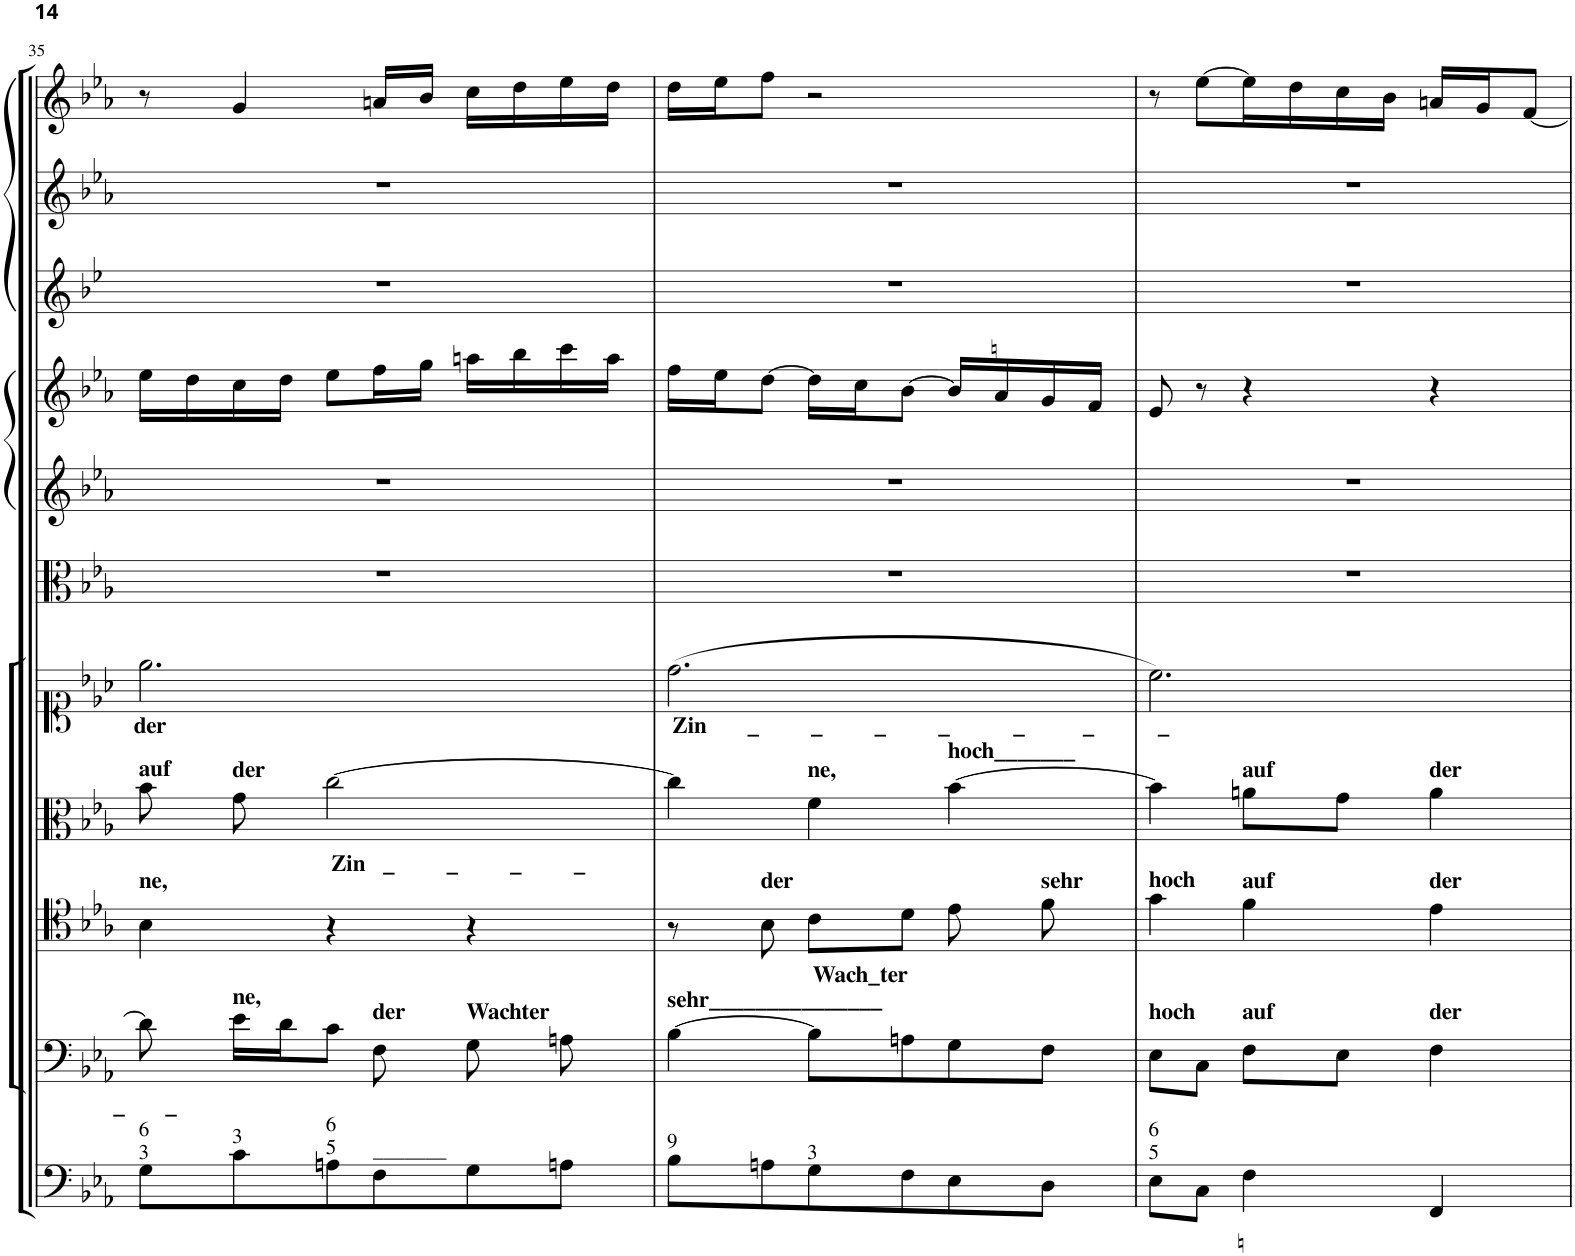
**kern	**kern	**kern	**kern	**kern	**kern	**kern	**kern	**kern	**kern	**kern
*part11	*part10	*part9	*part8	*part7	*part6	*part5	*part4	*part3	*part2	*part1
*staff11	*staff10	*staff9	*staff8	*staff7	*staff6	*staff5	*staff4	*staff3	*staff2	*staff1
*I"Continuo.	*I"Basso.	*I"Tenore.	*I"Alto.	*I"Soprano.	*I"Viola.	*I"Violino II	*I"Violino I	*I"Taille.	*I"Oboe II.	*I"Oboe I.
*	*	*	*	*	*	*	*	*	*I'Ob	*I'Ob
!!LO:PB:g=z
*clefF4	*clefF4	*clefC4	*clefC3	*clefC1	*clefC3	*clefG2	*clefG2	*clefG2	*clefG2	*clefG2
*	*	*	*	*	*	*	*	*Trd4c7	*	*
*k[b-e-a-]	*k[b-e-a-]	*k[b-e-a-]	*k[b-e-a-]	*k[b-e-a-]	*k[b-e-a-]	*k[b-e-a-]	*k[b-e-a-]	*k[b-e-]	*k[b-e-a-]	*k[b-e-a-]
*M3/4	*M3/4	*M3/4	*M3/4	*M3/4	*M3/4	*M3/4	*M3/4	*M3/4	*M3/4	*M3/4
=35	=35	=35	=35	=35	=35	=35	=35	=35	=35	=35
!	!	!	!	!LO:TX:b:B:t=der	!	!	!	!	!	!
!	!	!	!LO:TX:a:B:t=auf	!	!	!	!	!	!	!
!	!	!LO:TX:a:B:t=ne,	!	!	!	!	!	!	!	!
!	!LO:TX:b:B:t=_       _	!	!	!	!	!	!	!	!	!
!LO:TX:a:t=6	!	!	!	!	!	!	!	!	!	!
!LO:TX:a:t=3	!	!	!	!	!	!	!	!	!	!
8G\L	8d\]	4B-\	8b-\	2.ee-\	2.r	2.r	16ee-\LL	2.r	2.r	8r
.	.	.	.	.	.	.	16dd\	.	.	.
!	!	!	!LO:TX:a:B:t=der	!	!	!	!	!	!	!
!	!LO:TX:a:B:t=ne,	!	!	!	!	!	!	!	!	!
!LO:TX:a:t=3	!	!	!	!	!	!	!	!	!	!
8c\	16e-\LL	.	8g\	.	.	.	16cc\	.	.	4g/
.	16d\J	.	.	.	.	.	16dd\JJ	.	.	.
!	!	!	!LO:TX:b:B:t=Zin   _         _         _         _	!	!	!	!	!	!	!
!LO:TX:a:t=6	!	!	!	!	!	!	!	!	!	!
!LO:TX:a:t=5	!	!	!	!	!	!	!	!	!	!
8An\	8c\J	4r	[2cc\	.	.	.	8ee-\L	.	.	.
!	!LO:TX:a:B:t=der	!	!	!	!	!	!	!	!	!
!LO:TX:a:t=_______	!	!	!	!	!	!	!	!	!	!
8F\	8F\	.	.	.	.	.	16ff\L	.	.	16an/LL
.	.	.	.	.	.	.	16gg\JJ	.	.	16b-/JJ
!	!LO:TX:a:B:t=Wachter	!	!	!	!	!	!	!	!	!
8G\	8G\	4r	.	.	.	.	16aan\LL	.	.	16cc\LL
.	.	.	.	.	.	.	16bb-\	.	.	16dd\
8An\J	8An\	.	.	.	.	.	16ccc\	.	.	16ee-\
.	.	.	.	.	.	.	16aa\JJ	.	.	16dd\JJ
=36	=36	=36	=36	=36	=36	=36	=36	=36	=36	=36
!	!	!	!	!LO:TX:b:B:t=Zin       _         _         _         _           _          _           _	!	!	!	!	!	!
!	!LO:TX:a:B:t=sehr_______________	!	!	!	!	!	!	!	!	!
!LO:TX:a:t=9	!	!	!	!	!	!	!	!	!	!
8B-\L	[4B-\	8r	4cc\]	(2.dd\	2.r	2.r	16ff\LL	2.r	2.r	16dd\LL
.	.	.	.	.	.	.	16ee-\J	.	.	16ee-\J
!	!	!LO:TX:a:B:t=der	!	!	!	!	!	!	!	!
8An\	.	8B-\	.	.	.	.	[8dd\J	.	.	8ff\J
!	!	!	!LO:TX:a:B:t=ne,	!	!	!	!	!	!	!
!	!	!LO:TX:b:B:t=Wach_ter	!	!	!	!	!	!	!	!
!LO:TX:a:t=3	!	!	!	!	!	!	!	!	!	!
8G\	8B-\L]	8c\L	4f\	.	.	.	16dd\LL]	.	.	2r
.	.	.	.	.	.	.	16cc\J	.	.	.
8F\	8An\	8d\J	.	.	.	.	[8b-\J	.	.	.
!	!	!	!LO:TX:a:B:t=hoch_______	!	!	!	!	!	!	!
8E-\	8G\	8e-\	[4b-\	.	.	.	16b-/LL]	.	.	.
.	.	.	.	.	.	.	16an/	.	.	.
!	!	!LO:TX:a:B:t=sehr	!	!	!	!	!	!	!	!
8D\J	8F\J	8f\	.	.	.	.	16g/	.	.	.
.	.	.	.	.	.	.	16f/JJ	.	.	.
=37	=37	=37	=37	=37	=37	=37	=37	=37	=37	=37
!	!	!LO:TX:a:B:t=hoch	!	!	!	!	!	!	!	!
!	!LO:TX:a:B:t=hoch	!	!	!	!	!	!	!	!	!
!LO:TX:a:t=6	!	!	!	!	!	!	!	!	!	!
!LO:TX:a:t=5	!	!	!	!	!	!	!	!	!	!
8E-\L	8E-\L	4g\	4b-\]	2.cc\)	2.r	2.r	8e-/	2.r	2.r	8r
8C\J	8C\J	.	.	.	.	.	8r	.	.	[8ee-\L
!	!	!	!LO:TX:a:B:t=auf	!	!	!	!	!	!	!
!	!	!LO:TX:a:B:t=auf	!	!	!	!	!	!	!	!
!	!LO:TX:a:B:t=auf	!	!	!	!	!	!	!	!	!
4Fn\	8F\L	4f\	8an\L	.	.	.	4r	.	.	16ee-\L]
.	.	.	.	.	.	.	.	.	.	16dd\
.	8E-\J	.	8g\J	.	.	.	.	.	.	16cc\
.	.	.	.	.	.	.	.	.	.	16b-\JJ
!	!	!	!LO:TX:a:B:t=der	!	!	!	!	!	!	!
!	!	!LO:TX:a:B:t=der	!	!	!	!	!	!	!	!
!	!LO:TX:a:B:t=der	!	!	!	!	!	!	!	!	!
4FF/	4F\	4e-\	4a\	.	.	.	4r	.	.	16an/LL
.	.	.	.	.	.	.	.	.	.	16g/J
.	.	.	.	.	.	.	.	.	.	[8f/J
=	=	=	=	=	=	=	=	=	=	=
*-	*-	*-	*-	*-	*-	*-	*-	*-	*-	*-
